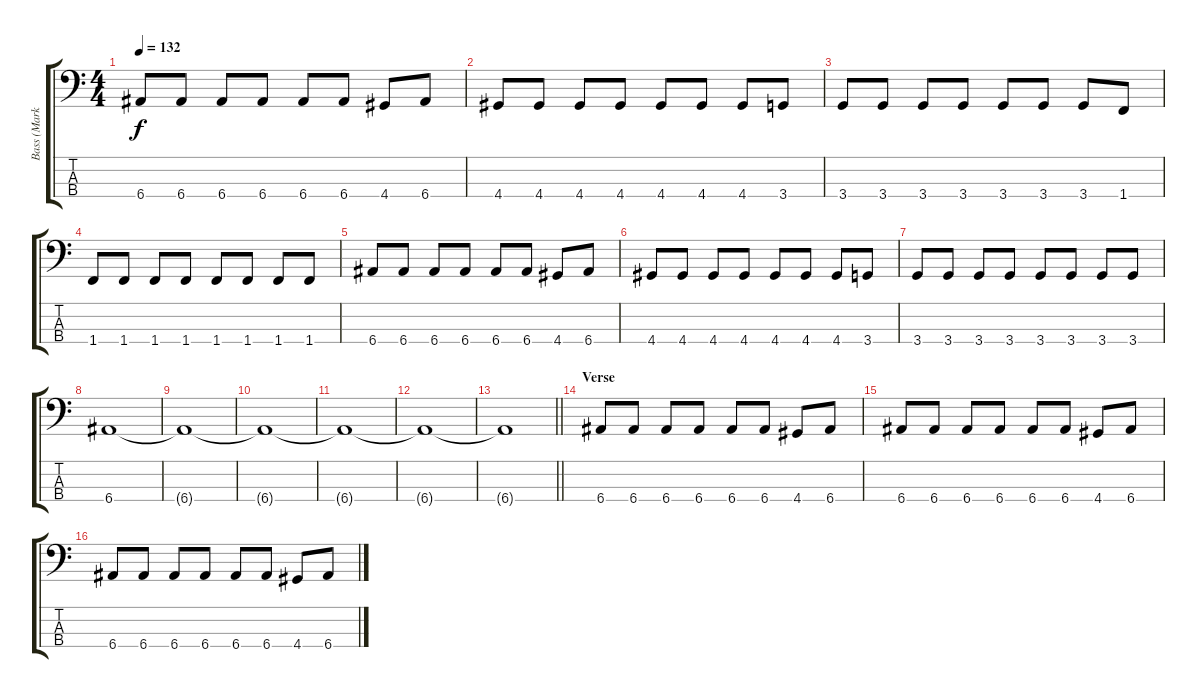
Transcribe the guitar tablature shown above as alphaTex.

\track ("Bass (Mark Evans)" "Bass (Mark") {instrument electricbassfinger}
\staff {score tabs}
\tuning (G2 D2 A1 E1) {hide}
\ts (4 4)
\tempo 132
\clef f4
\ks c
6.4.8{dy f} 6.4.8 6.4.8 6.4.8 6.4.8 6.4.8 4.4.8 6.4.8 |
4.4.8 4.4.8 4.4.8 4.4.8 4.4.8 4.4.8 4.4.8 3.4.8 |
3.4.8 3.4.8 3.4.8 3.4.8 3.4.8 3.4.8 3.4.8 1.4.8 |
1.4.8 1.4.8 1.4.8 1.4.8 1.4.8 1.4.8 1.4.8 1.4.8 |
6.4.8 6.4.8 6.4.8 6.4.8 6.4.8 6.4.8 4.4.8 6.4.8 |
4.4.8 4.4.8 4.4.8 4.4.8 4.4.8 4.4.8 4.4.8 3.4.8 |
3.4.8 3.4.8 3.4.8 3.4.8 3.4.8 3.4.8 3.4.8 3.4.8 |
6.4.1 |
6.4{t}.1 |
6.4{t}.1 |
6.4{t}.1 |
6.4{t}.1 |
\barLineRight lightlight
6.4{t}.1 |
\section ("" "Verse")
6.4.8 6.4.8 6.4.8 6.4.8 6.4.8 6.4.8 4.4.8 6.4.8 |
6.4.8 6.4.8 6.4.8 6.4.8 6.4.8 6.4.8 4.4.8 6.4.8 |
6.4.8 6.4.8 6.4.8 6.4.8 6.4.8 6.4.8 4.4.8 6.4.8
